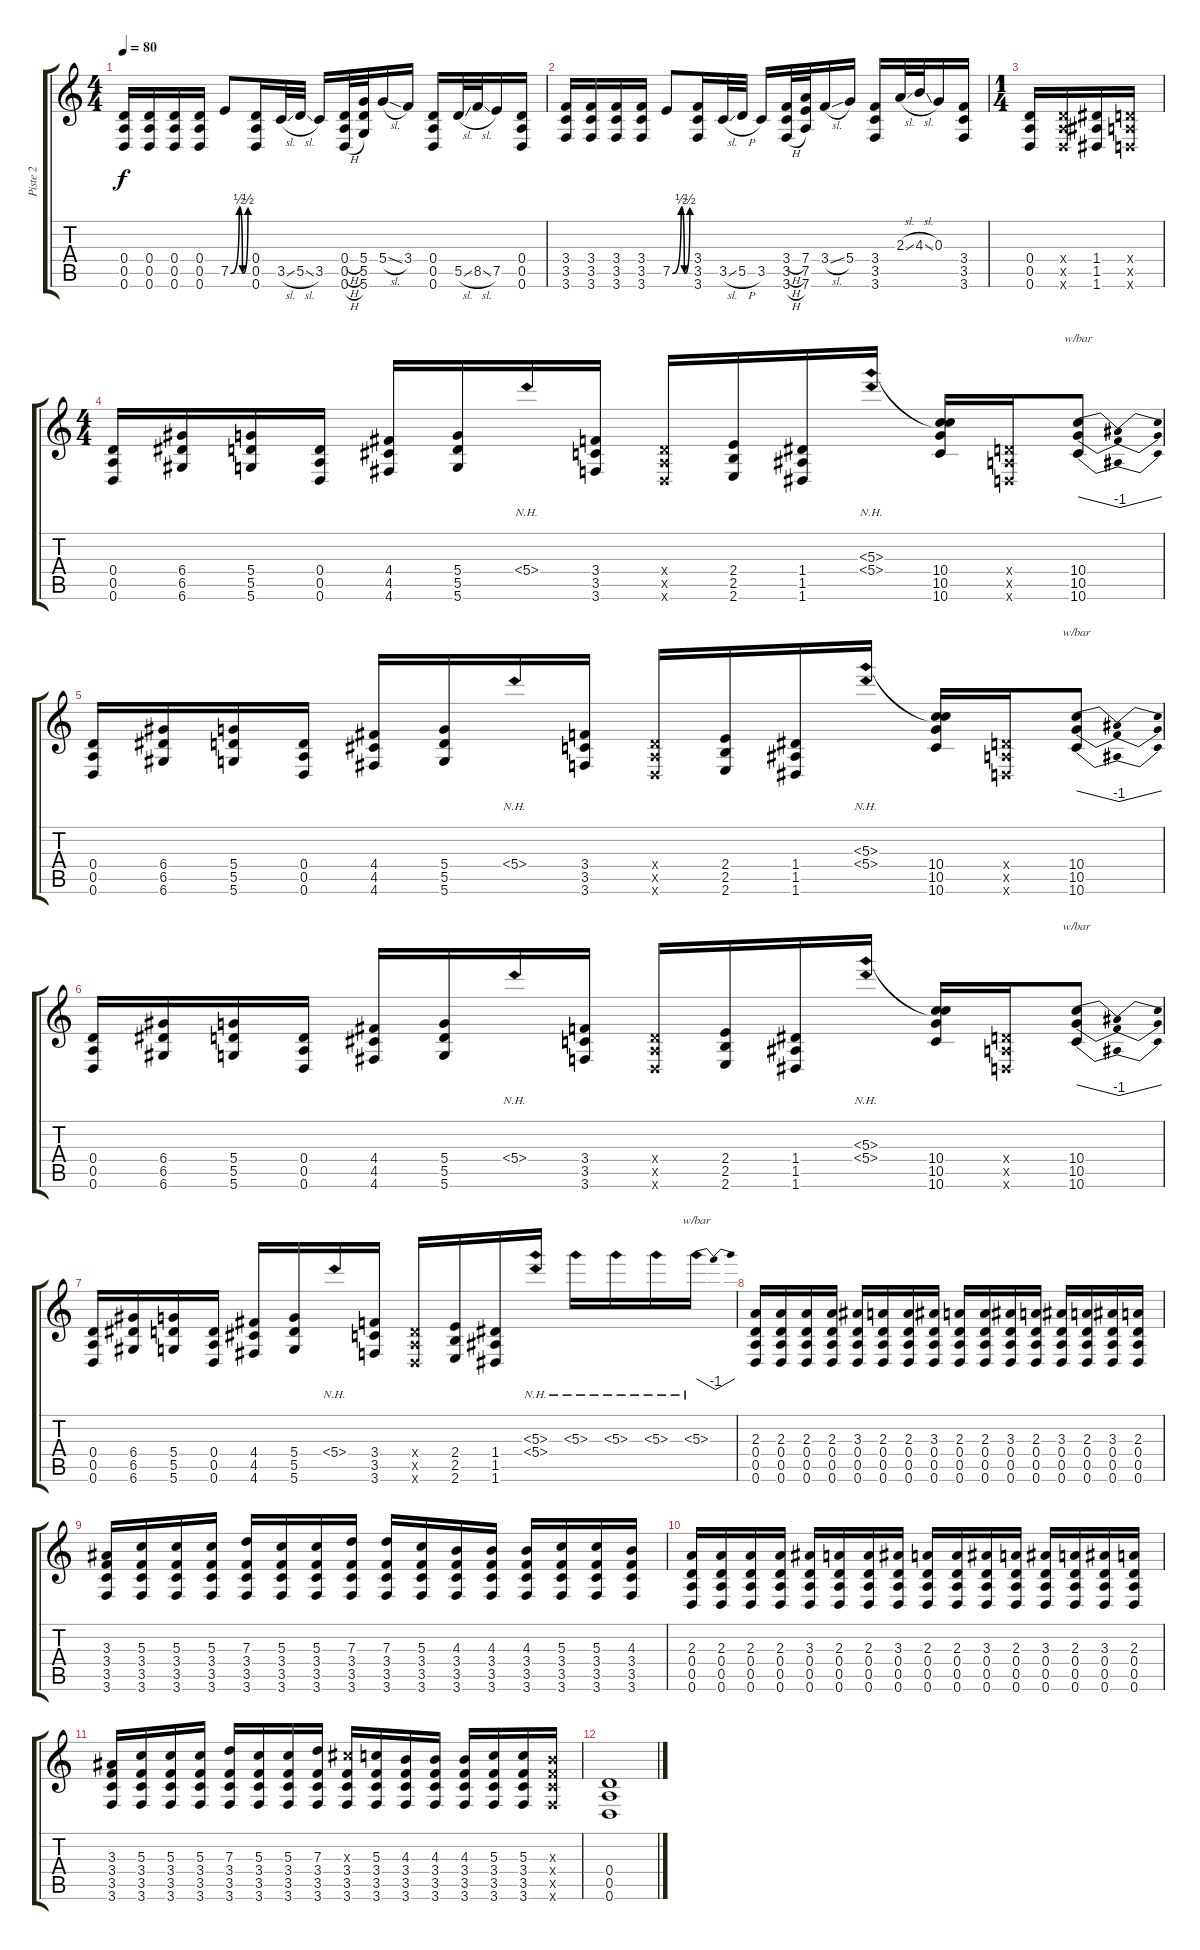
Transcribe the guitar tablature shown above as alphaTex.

\track ("Piste 2" "Piste 2") {instrument distortionguitar}
\staff {score tabs}
\tuning (E4 B3 G3 D3 A2 D2) {hide}
\ts (4 4)
\tempo 80
\clef g2
\ks c
(0.4 0.5 0.6).16{dy f} (0.4 0.5 0.6).16 (0.4 0.5 0.6).16 (0.4 0.5 0.6).16 7.5{be (custom 0 0 30 2 41 0 60 2)}.8 (0.4 0.5 0.6).16 3.5{sl}.32 5.5{sl}.32 3.5.16 (0.4{h} 0.5{h} 0.6{h}).32 (5.4 5.5 5.6).32 5.4{sl}.16 3.4.16 (0.4 0.5 0.6).16 5.5{sl}.32 8.5{sl}.32 7.5.16 (0.4 0.5 0.6).16 |
(3.4 3.5 3.6).16 (3.4 3.5 3.6).16 (3.4 3.5 3.6).16 (3.4 3.5 3.6).16 7.5{be (custom 0 0 30 2 41 0 60 2)}.8 (3.4 3.5 3.6).16 3.5{sl}.32 5.5{h}.32 3.5.16 (3.4{h} 3.5{h} 3.6{h}).32 (7.4 7.5 7.6).32 3.4{sl}.16 5.4.16 (3.4 3.5 3.6).16 2.3{sl}.32 4.3{sl}.32 0.3.16 (3.4 3.5 3.6).16 |
\ts (1 4)
(0.4 0.5 0.6).16 (0.4{x} 0.5{x} 0.6{x}).16 (1.4 1.5 1.6).16 (0.4{x} 0.5{x} 0.6{x}).16 |
\ts (4 4)
(0.4 0.5 0.6).16 (6.4 6.5 6.6).16 (5.4 5.5 5.6).16 (0.4 0.5 0.6).16 (4.4 4.5 4.6).16 (5.4 5.5 5.6).16 5.4{nh}.16 (3.4 3.5 3.6).16 (0.4{x} 0.5{x} 0.6{x}).16 (2.4 2.5 2.6).16 (1.4 1.5 1.6).16 (5.3{nh} 5.4{nh}).16 (5.3{t} 10.4 10.5 10.6).16 (0.4{x} 0.5{x} 0.6{x}).16 (10.4 10.5 10.6).8{tbe (dip default 0 0 30 -4 60 0)} |
(0.4 0.5 0.6).16 (6.4 6.5 6.6).16 (5.4 5.5 5.6).16 (0.4 0.5 0.6).16 (4.4 4.5 4.6).16 (5.4 5.5 5.6).16 5.4{nh}.16 (3.4 3.5 3.6).16 (0.4{x} 0.5{x} 0.6{x}).16 (2.4 2.5 2.6).16 (1.4 1.5 1.6).16 (5.3{nh} 5.4{nh}).16 (5.3{t} 10.4 10.5 10.6).16 (0.4{x} 0.5{x} 0.6{x}).16 (10.4 10.5 10.6).8{tbe (dip default 0 0 30 -4 60 0)} |
(0.4 0.5 0.6).16 (6.4 6.5 6.6).16 (5.4 5.5 5.6).16 (0.4 0.5 0.6).16 (4.4 4.5 4.6).16 (5.4 5.5 5.6).16 5.4{nh}.16 (3.4 3.5 3.6).16 (0.4{x} 0.5{x} 0.6{x}).16 (2.4 2.5 2.6).16 (1.4 1.5 1.6).16 (5.3{nh} 5.4{nh}).16 (5.3{t} 10.4 10.5 10.6).16 (0.4{x} 0.5{x} 0.6{x}).16 (10.4 10.5 10.6).8{tbe (dip default 0 0 30 -4 60 0)} |
(0.4 0.5 0.6).16 (6.4 6.5 6.6).16 (5.4 5.5 5.6).16 (0.4 0.5 0.6).16 (4.4 4.5 4.6).16 (5.4 5.5 5.6).16 5.4{nh}.16 (3.4 3.5 3.6).16 (0.4{x} 0.5{x} 0.6{x}).16 (2.4 2.5 2.6).16 (1.4 1.5 1.6).16 (5.3{nh} 5.4{nh}).16 5.3{nh}.16 5.3{nh}.16 5.3{nh}.16 5.3{nh}.16{tbe (dip default 0 0 30 -4 60 0)} |
(2.3 0.4 0.5 0.6).16 (2.3 0.4 0.5 0.6).16 (2.3 0.4 0.5 0.6).16 (2.3 0.4 0.5 0.6).16 (3.3 0.4 0.5 0.6).16 (2.3 0.4 0.5 0.6).16 (2.3 0.4 0.5 0.6).16 (3.3 0.4 0.5 0.6).16 (2.3 0.4 0.5 0.6).16 (2.3 0.4 0.5 0.6).16 (3.3 0.4 0.5 0.6).16 (2.3 0.4 0.5 0.6).16 (3.3 0.4 0.5 0.6).16 (2.3 0.4 0.5 0.6).16 (3.3 0.4 0.5 0.6).16 (2.3 0.4 0.5 0.6).16 |
(3.3 3.4 3.5 3.6).16 (5.3 3.4 3.5 3.6).16 (5.3 3.4 3.5 3.6).16 (5.3 3.4 3.5 3.6).16 (7.3 3.4 3.5 3.6).16 (5.3 3.4 3.5 3.6).16 (5.3 3.4 3.5 3.6).16 (7.3 3.4 3.5 3.6).16 (7.3 3.4 3.5 3.6).16 (5.3 3.4 3.5 3.6).16 (4.3 3.4 3.5 3.6).16 (4.3 3.4 3.5 3.6).16 (4.3 3.4 3.5 3.6).16 (5.3 3.4 3.5 3.6).16 (5.3 3.4 3.5 3.6).16 (4.3 3.4 3.5 3.6).16 |
(2.3 0.4 0.5 0.6).16 (2.3 0.4 0.5 0.6).16 (2.3 0.4 0.5 0.6).16 (2.3 0.4 0.5 0.6).16 (3.3 0.4 0.5 0.6).16 (2.3 0.4 0.5 0.6).16 (2.3 0.4 0.5 0.6).16 (3.3 0.4 0.5 0.6).16 (2.3 0.4 0.5 0.6).16 (2.3 0.4 0.5 0.6).16 (3.3 0.4 0.5 0.6).16 (2.3 0.4 0.5 0.6).16 (3.3 0.4 0.5 0.6).16 (2.3 0.4 0.5 0.6).16 (3.3 0.4 0.5 0.6).16 (2.3 0.4 0.5 0.6).16 |
(3.3 3.4 3.5 3.6).16 (5.3 3.4 3.5 3.6).16 (5.3 3.4 3.5 3.6).16 (5.3 3.4 3.5 3.6).16 (7.3 3.4 3.5 3.6).16 (5.3 3.4 3.5 3.6).16 (5.3 3.4 3.5 3.6).16 (7.3 3.4 3.5 3.6).16 (6.3{x} 3.4 3.5 3.6).16 (5.3 3.4 3.5 3.6).16 (4.3 3.4 3.5 3.6).16 (4.3 3.4 3.5 3.6).16 (4.3 3.4 3.5 3.6).16 (5.3 3.4 3.5 3.6).16 (5.3 3.4 3.5 3.6).16 (4.3{x} 3.4{x} 3.5{x} 3.6{x}).16 |
(0.4 0.5 0.6).1
